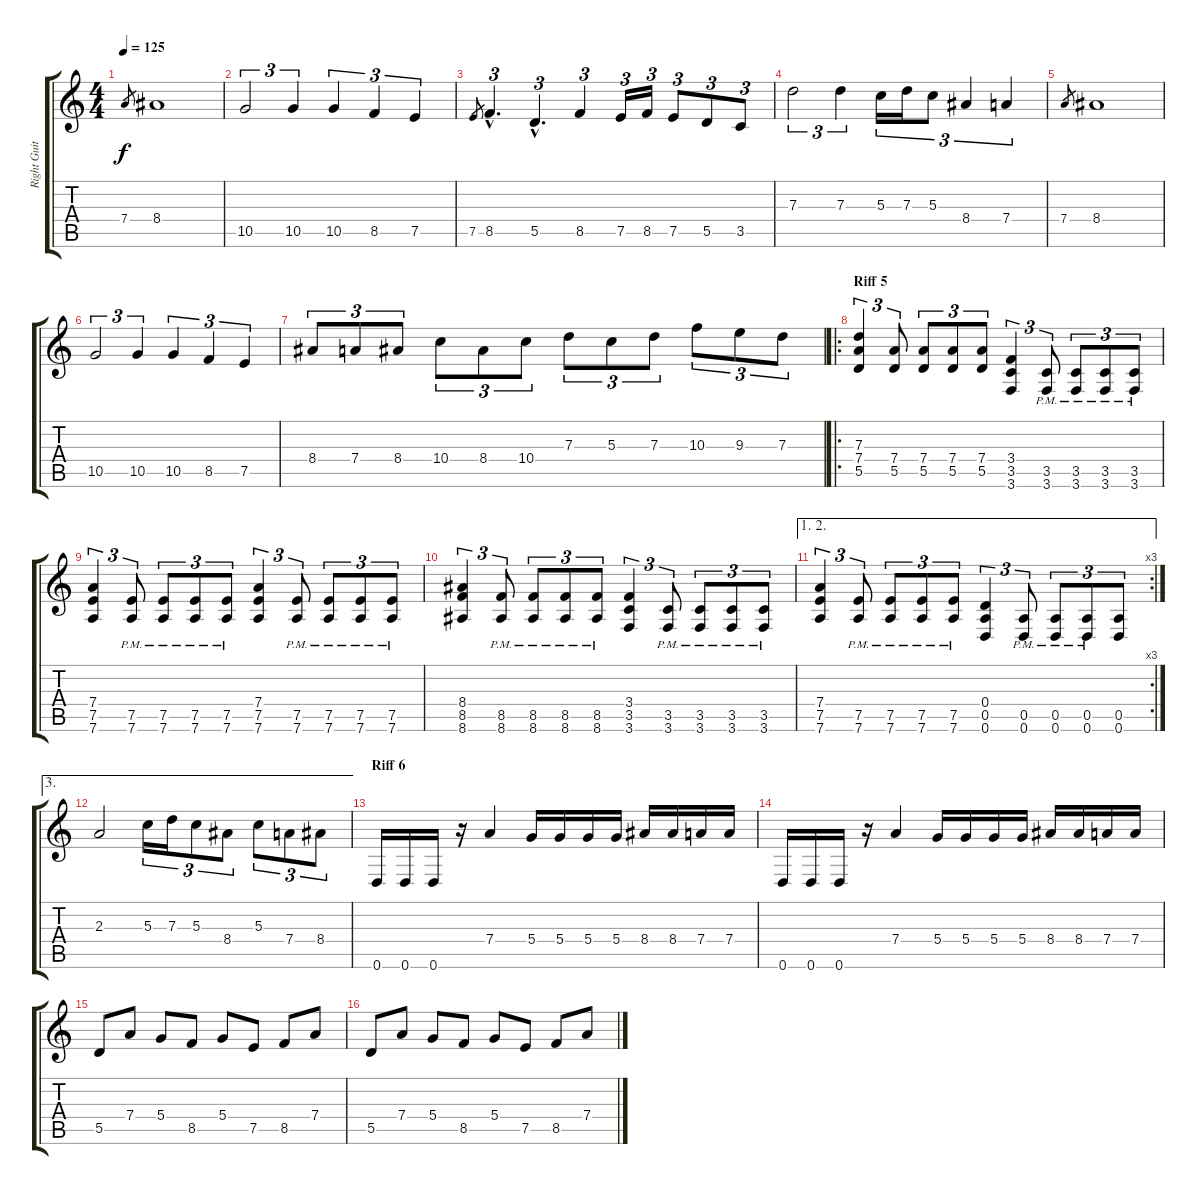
\track ("Right Guitar" "Right Guit") {instrument distortionguitar}
\staff {score tabs}
\tuning (E4 B3 G3 D3 A2 D2) {hide}
\ts (4 4)
\tempo 125
\clef g2
\ks c
7.4.8{gr dy f} 8.4.1 |
10.5.2{tu (3 2)} 10.5.4{tu (3 2)} 10.5.4{tu (3 2)} 8.5.4{tu (3 2)} 7.5.4{tu (3 2)} |
7.5.8{gr} 8.5{hac}.4{d tu (3 2)} 5.5{hac}.4{d tu (3 2)} 8.5.4{tu (3 2)} 7.5.16{tu (3 2)} 8.5.16{tu (3 2)} 7.5.8{tu (3 2)} 5.5.8{tu (3 2)} 3.5.8{tu (3 2)} |
7.3.2{tu (3 2) instrument acousticguitarsteel} 7.3.4{tu (3 2)} 5.3.16{tu (3 2)} 7.3.16{tu (3 2)} 5.3.8{tu (3 2)} 8.4.4{tu (3 2)} 7.4.4{tu (3 2)} |
7.4.8{gr} 8.4.1 |
10.5.2{tu (3 2)} 10.5.4{tu (3 2)} 10.5.4{tu (3 2)} 8.5.4{tu (3 2)} 7.5.4{tu (3 2)} |
8.4.8{tu (3 2) instrument distortionguitar} 7.4.8{tu (3 2)} 8.4.8{tu (3 2)} 10.4.8{tu (3 2)} 8.4.8{tu (3 2)} 10.4.8{tu (3 2)} 7.3.8{tu (3 2)} 5.3.8{tu (3 2)} 7.3.8{tu (3 2)} 10.3.8{tu (3 2)} 9.3.8{tu (3 2)} 7.3.8{tu (3 2)} |
\ro
\section ("" "Riff 5")
(7.3 7.4 5.5).4{tu (3 2)} (7.4 5.5).8{tu (3 2)} (7.4 5.5).8{tu (3 2)} (7.4 5.5).8{tu (3 2)} (7.4 5.5).8{tu (3 2)} (3.4 3.5 3.6).4{tu (3 2)} (3.5{pm} 3.6{pm}).8{tu (3 2)} (3.5{pm} 3.6{pm}).8{tu (3 2)} (3.5{pm} 3.6{pm}).8{tu (3 2)} (3.5{pm} 3.6{pm}).8{tu (3 2)} |
(7.4 7.5 7.6).4{tu (3 2)} (7.5 7.6{pm}).8{tu (3 2)} (7.5 7.6{pm}).8{tu (3 2)} (7.5 7.6{pm}).8{tu (3 2)} (7.5 7.6{pm}).8{tu (3 2)} (7.4 7.5 7.6).4{tu (3 2)} (7.5 7.6{pm}).8{tu (3 2)} (7.5 7.6{pm}).8{tu (3 2)} (7.5 7.6{pm}).8{tu (3 2)} (7.5 7.6{pm}).8{tu (3 2)} |
(8.4 8.5 8.6).4{tu (3 2)} (8.5 8.6{pm}).8{tu (3 2)} (8.5 8.6{pm}).8{tu (3 2)} (8.5 8.6{pm}).8{tu (3 2)} (8.5 8.6{pm}).8{tu (3 2)} (3.4 3.5 3.6).4{tu (3 2)} (3.5 3.6{pm}).8{tu (3 2)} (3.5 3.6{pm}).8{tu (3 2)} (3.5 3.6{pm}).8{tu (3 2)} (3.5 3.6{pm}).8{tu (3 2)} |
\ae (1 2)
\rc 3
(7.4 7.5 7.6).4{tu (3 2)} (7.5 7.6{pm}).8{tu (3 2)} (7.5 7.6{pm}).8{tu (3 2)} (7.5 7.6{pm}).8{tu (3 2)} (7.5 7.6{pm}).8{tu (3 2)} (0.4 0.5 0.6).4{tu (3 2)} (0.5 0.6{pm}).8{tu (3 2)} (0.5 0.6{pm}).8{tu (3 2)} (0.5 0.6{pm}).8{tu (3 2)} (0.5 0.6).8{tu (3 2)} |
\ae 3
2.3.2 5.3.16{tu (3 2)} 7.3.16{tu (3 2)} 5.3.8{tu (3 2)} 8.4.8{tu (3 2)} 5.3.8{tu (3 2)} 7.4.8{tu (3 2)} 8.4.8{tu (3 2)} |
\section ("" "Riff 6")
0.6.16 0.6.16 0.6.16 r.16 7.4.4 5.4.16 5.4.16 5.4.16 5.4.16 8.4.16 8.4.16 7.4.16 7.4.16 |
0.6.16 0.6.16 0.6.16 r.16 7.4.4 5.4.16 5.4.16 5.4.16 5.4.16 8.4.16 8.4.16 7.4.16 7.4.16 |
5.5.8 7.4.8 5.4.8 8.5.8 5.4.8 7.5.8 8.5.8 7.4.8 |
5.5.8 7.4.8 5.4.8 8.5.8 5.4.8 7.5.8 8.5.8 7.4.8
